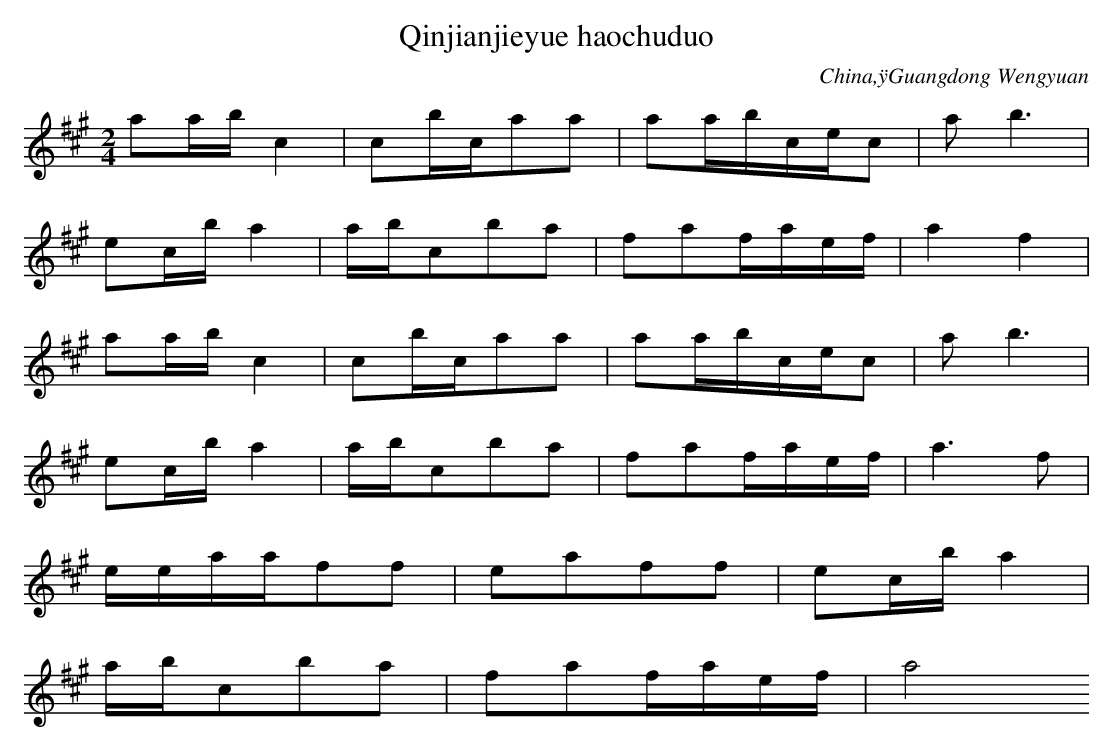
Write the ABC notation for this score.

X:1
T: Qinjianjieyue haochuduo
O: China,ÿGuangdong Wengyuan
M: 2/4
L: 1/16
K: A
a2abc4 | c2bca2a2 | a2abcec2 | a2b6 |
e2cba4 | abc2b2a2 | f2a2faef | a4f4 |
a2abc4 | c2bca2a2 | a2abcec2 | a2b6 |
e2cba4 | abc2b2a2 | f2a2faef | a6f2 |
eeaaf2f2 | e2a2f2f2 | e2cba4 |
abc2b2a2 | f2a2faef | a8
